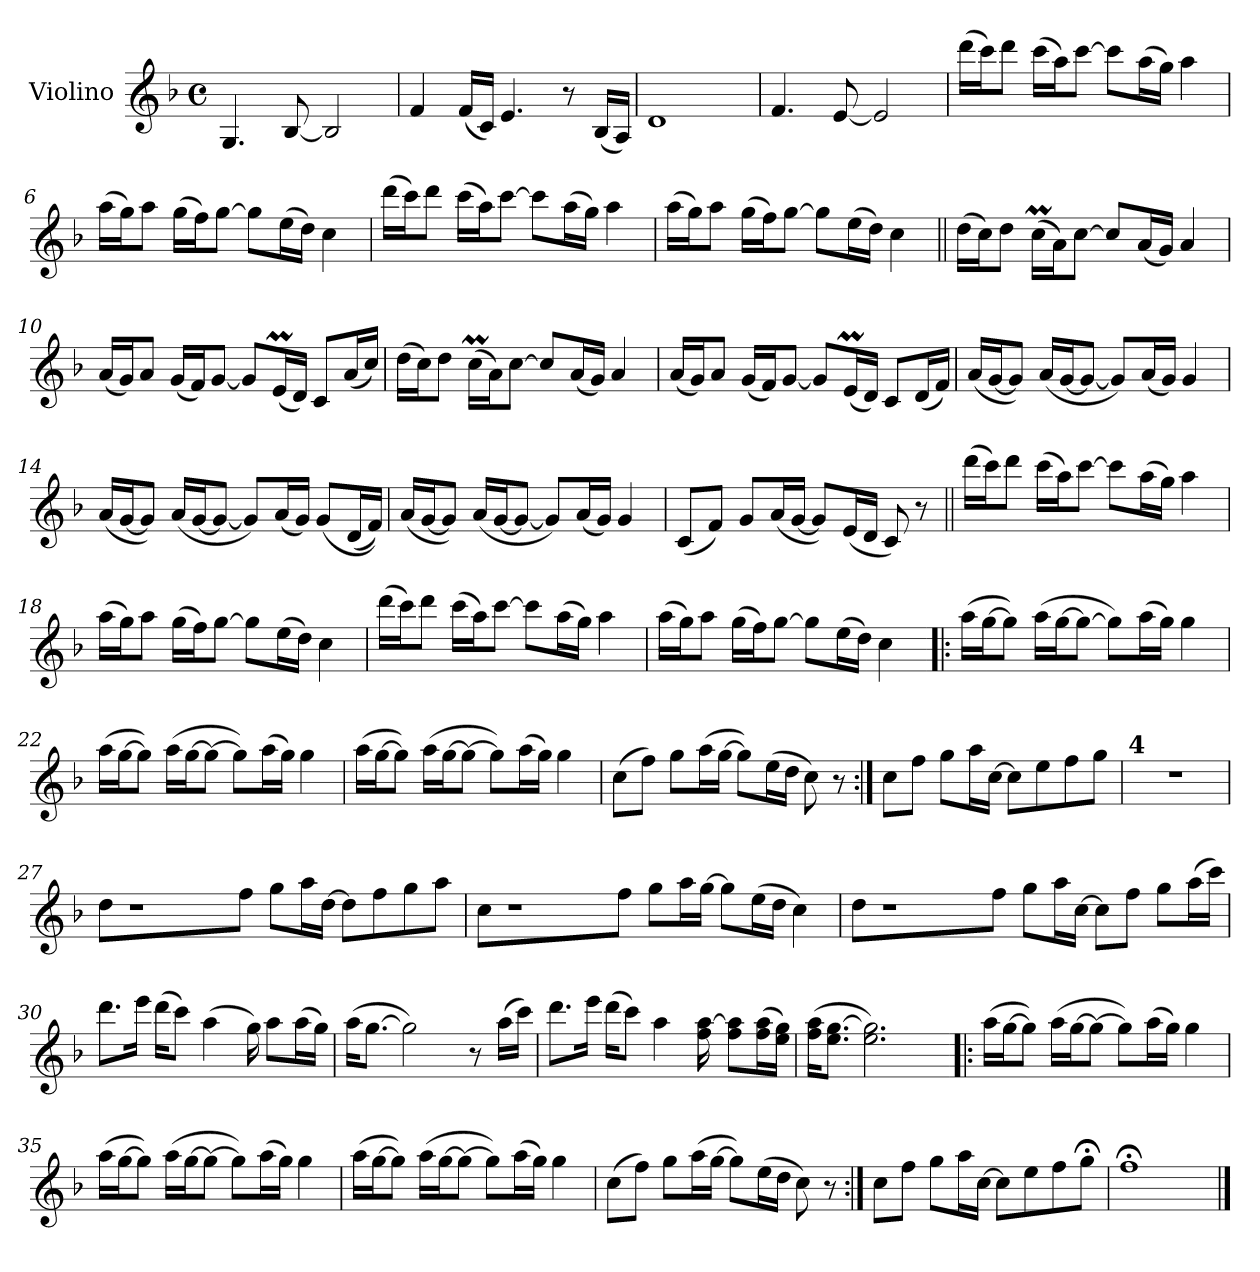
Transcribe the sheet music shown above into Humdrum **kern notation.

**kern
*part1
*staff1
*I"Violino
*I'Vln.
*clefG2
*k[b-]
*M4/4
*met(c)
=1
4.G/
[8B-/
2B-/]
=2
4f/
(16f/LL
16c/JJ)
4.e/
8r
(16B-/LL
16A/JJ)
=3
1d
=4
4.f/
[8e/
2e/]
=5
(16ddd\LL
16ccc\J)
8ddd\J
(16ccc\LL
16aa\J)
[8ccc\J
8ccc\L]
(16aa\L
16gg\JJ)
4aa\
!!LO:LB:g=z
=6
(16aa\LL
16gg\J)
8aa\J
(16gg\LL
16ff\J)
[8gg\J
8gg\L]
(16ee\L
16dd\JJ)
4cc\
=7
(16ddd\LL
16ccc\J)
8ddd\J
(16ccc\LL
16aa\J)
[8ccc\J
8ccc\L]
(16aa\L
16gg\JJ)
4aa\
=8
(16aa\LL
16gg\J)
8aa\J
(16gg\LL
16ff\J)
[8gg\J
8gg\L]
(16ee\L
16dd\JJ)
4cc\
!!LO:LB:g=z
=9||
(16dd\LL
16cc\J)
8dd\J
(16ccM\LL
16a\J)
[8cc\J
8cc/L]
(16a/L
16g/JJ)
4a/
=10
(16a/LL
16g/J)
8a/J
(16g/LL
16f/J)
[8g/J
8g/L]
(16em/L
16d/JJ)
8c/L
(16a/L
16cc/JJ)
=11
(16dd\LL
16cc\J)
8dd\J
(16ccM\LL
16a\J)
[8cc\J
8cc/L]
(16a/L
16g/JJ)
4a/
=12
(16a/LL
16g/J)
8a/J
(16g/LL
16f/J)
[8g/J
8g/L]
(16em/L
16d/JJ)
8c/L
(16d/L
16f/JJ)
!!LO:LB:g=z
=13
(16a/LL
[16g/J
8g/J])
(16a/LL
[16g/J
8g/J_
8g/L])
(16a/L
16g/JJ)
4g/
=14
(16a/LL
[16g/J
8g/J])
(16a/LL
[16g/J
8g/J_
8g/L])
(16a/L
16g/JJ)
(8g/L
(16d/L
16f/JJ))
=15
(16a/LL
[16g/J
8g/J])
(16a/LL
[16g/J
8g/J_
8g/L])
(16a/L
16g/JJ)
4g/
=16
(8c/L
8f/J)
8g/L
(16a/L
[16g/JJ
8g/L])
(16e/L
16d/JJ
8c/)
8r
!!LO:LB:g=z
=17||
(16ddd\LL
16ccc\J)
8ddd\J
(16ccc\LL
16aa\J)
[8ccc\J
8ccc\L]
(16aa\L
16gg\JJ)
4aa\
=18
(16aa\LL
16gg\J)
8aa\J
(16gg\LL
16ff\J)
[8gg\J
8gg\L]
(16ee\L
16dd\JJ)
4cc\
=19
(16ddd\LL
16ccc\J)
8ddd\J
(16ccc\LL
16aa\J)
[8ccc\J
8ccc\L]
(16aa\L
16gg\JJ)
4aa\
!!LO:LB:g=z
=20
(16aa\LL
16gg\J)
8aa\J
(16gg\LL
16ff\J)
[8gg\J
8gg\L]
(16ee\L
16dd\JJ)
4cc\
=21!|:
(16aa\LL
[16gg\J
8gg\J])
(16aa\LL
[16gg\J
8gg\J_
8gg\L])
(16aa\L
16gg\JJ)
4gg\
=22
(16aa\LL
[16gg\J
8gg\J])
(16aa\LL
[16gg\J
8gg\J_
8gg\L])
(16aa\L
16gg\JJ)
4gg\
!!LO:LB:g=z
=23
(16aa\LL
[16gg\J
8gg\J])
(16aa\LL
[16gg\J
8gg\J_
8gg\L])
(16aa\L
16gg\JJ)
4gg\
=24
(8cc\L
8ff\J)
8gg\L
(16aa\L
[16gg\JJ
8gg\L])
(16ee\L
16dd\JJ
8cc\)
8r
=25:|!
8cc\L
8ff\J
8gg\L
16aa\L
[16cc\JJ
8cc\L]
8ee\
8ff\
8gg\J
=26
!LO:TX:a:B:t=4
1r
!!LO:LB:g=z
=27
8dd\L
1r
8ff\J
8gg\L
16aa\L
[16dd\JJ
8dd\L]
8ff\
8gg\
8aa\J
=28
8cc\L
1r
8ff\J
8gg\L
16aa\L
[16gg\JJ
8gg\L]
(16ee\L
16dd\JJ
4cc\)
=29
8dd\L
1r
8ff\J
8gg\L
16aa\L
[16cc\JJ
8cc\L]
8ff\J
8gg\L
(16aa\L
16ccc\JJ)
=30
8.ddd\L
16eee\Jk
(16ddd\KL
8ccc\J)
(4aa\
16gg\)
8aa\L
(16aa\L
16gg\JJ)
!!LO:LB:g=z
=31
(16aa\KL
[8.gg\J
2gg\])
8r
(16aa\LL
16ccc\JJ)
=32
8.ddd\L
16eee\Jk
(16ddd\KL
8ccc\J)
4aa\
16ff\ [16aa\
8ff\ 8aa\]L
(16ff\ 16aa\L
16ee\ 16gg\JJ)
=33
(16ff\ 16aa\KL
8.ee\ [8.gg\J
2.ee\ 2.gg\])
!!LO:LB:g=z
=34!|:
(16aa\LL
[16gg\J
8gg\J])
(16aa\LL
[16gg\J
8gg\J_
8gg\L])
(16aa\L
16gg\JJ)
4gg\
=35
(16aa\LL
[16gg\J
8gg\J])
(16aa\LL
[16gg\J
8gg\J_
8gg\L])
(16aa\L
16gg\JJ)
4gg\
=36
(16aa\LL
[16gg\J
8gg\J])
(16aa\LL
[16gg\J
8gg\J_
8gg\L])
(16aa\L
16gg\JJ)
4gg\
=37
(8cc\L
8ff\J)
8gg\L
(16aa\L
[16gg\JJ
8gg\L])
(16ee\L
16dd\JJ
8cc\)
8r
!!LO:LB:g=z
=38:|!
8cc\L
8ff\J
8gg\L
16aa\L
[16cc\JJ
8cc\L]
8ee\
8ff\
8gg;<\J
=39
1ff;<
==
*-
